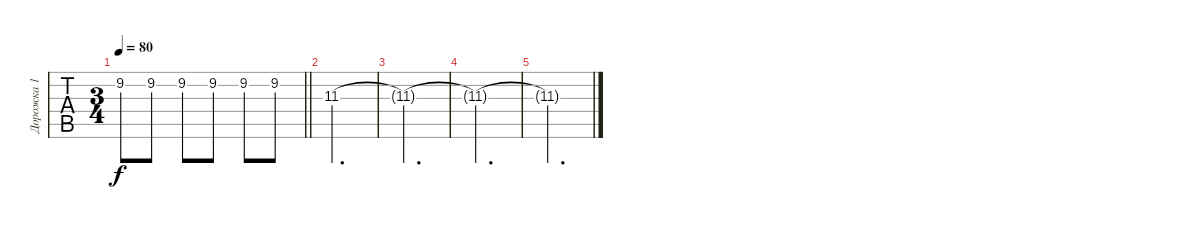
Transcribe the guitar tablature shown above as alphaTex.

\track ("Дорожка 1" "Дорожка 1") {instrument distortionguitar}
\staff {tabs}
\tuning (E4 B3 G3 D3 A2 E2) {hide}
\ts (3 4)
\tempo 80
\clef g2
\barLineRight lightlight
\ks f#minor
9.2.8{dy f} 9.2.8 9.2.8 9.2.8 9.2.8 9.2.8 |
11.3.2{d volume 0} |
11.3{t}.2{d} |
11.3{t}.2{d} |
11.3{t}.2{d}
